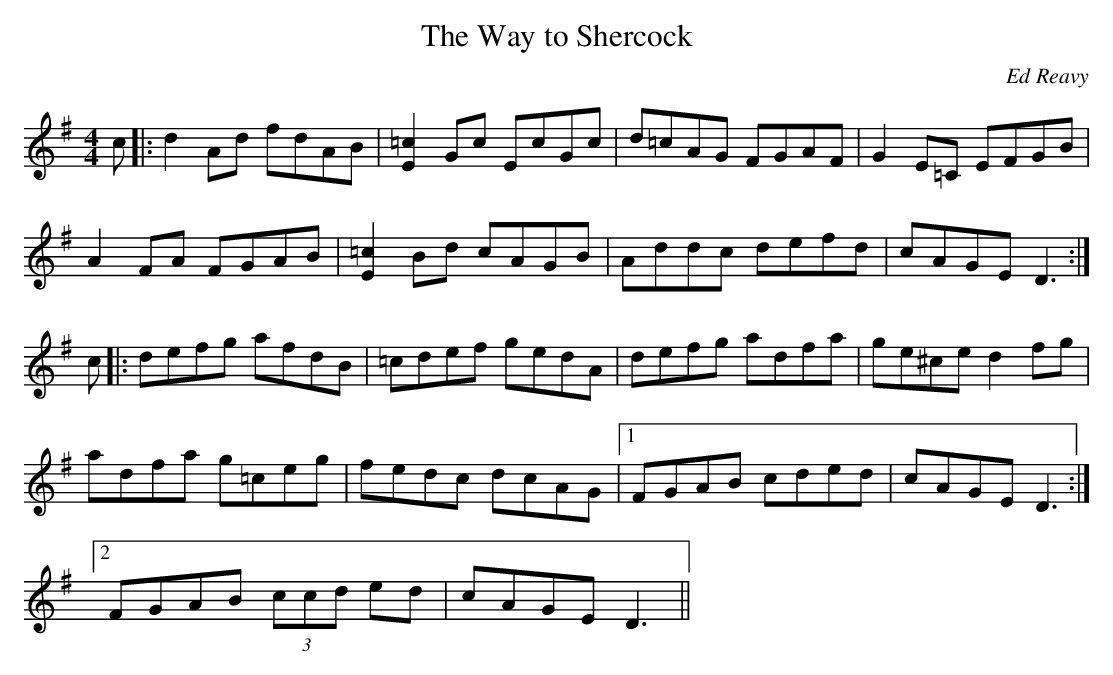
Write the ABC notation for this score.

X:1
T:The Way to Shercock
C:Ed Reavy
M:4/4
L:1/8
K:G
c|:d2 Ad fdAB|[E2=c2] Gc EcGc|d=cAG FGAF|G2 E=C EFGB|
A2 FA FGAB|[E2=c2] Bd cAGB|Addc defd|cAGE D3:|
c|:defg afdB|=cdef gedA|defg adfa|ge^ce d2 fg|
adfa g=ceg|fedc dcAG|1FGAB cded|cAGE D3:|
[2FGAB (3ccd ed|cAGE D3||
